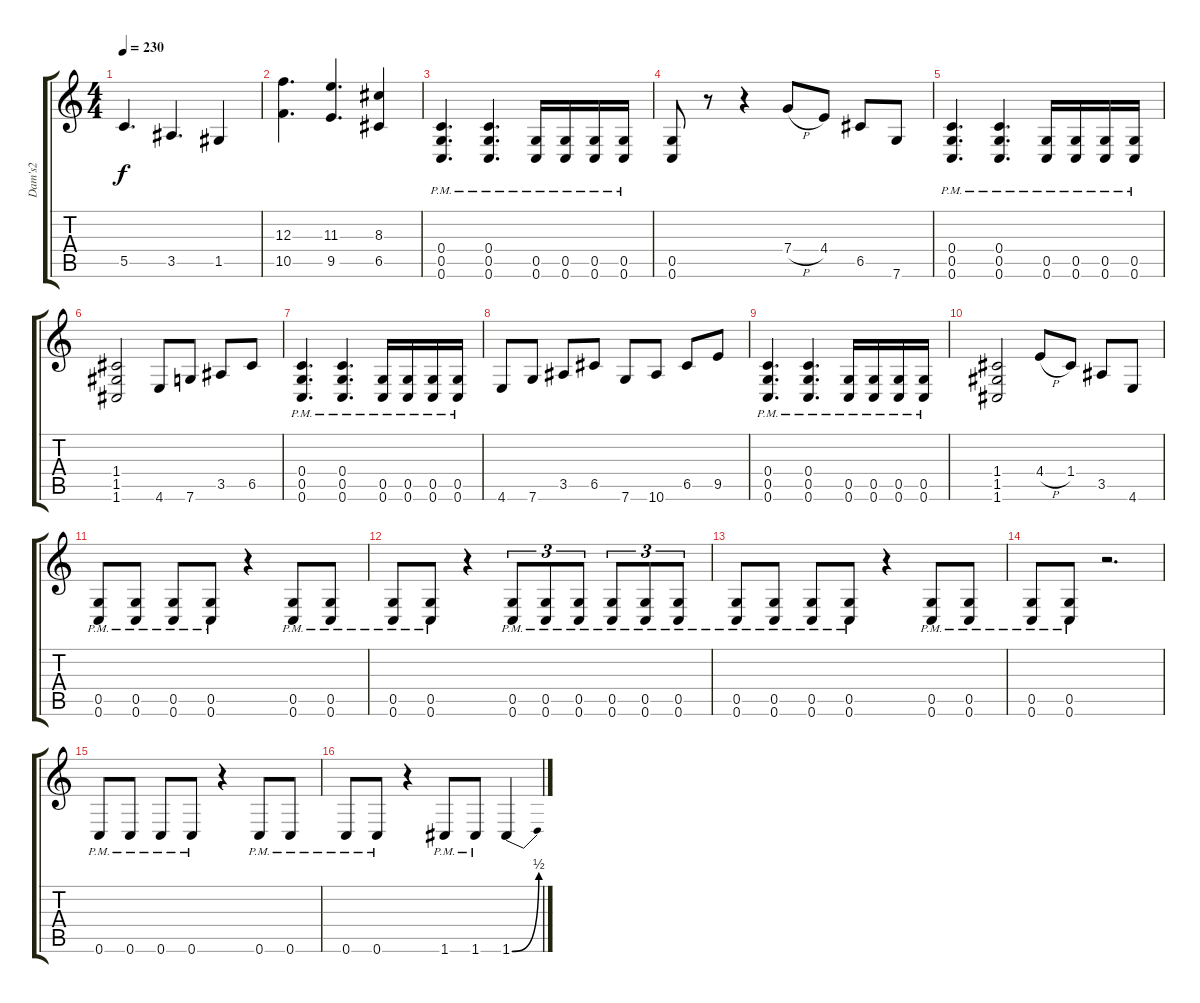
\track ("Dam's2" "Dam's2") {instrument distortionguitar}
\staff {score tabs}
\tuning (D4 A3 F3 C3 G2 C2) {hide}
\ts (4 4)
\tempo 230
\clef g2
\ks c
5.5.4{d dy f} 3.5.4{d} 1.5.4 |
(12.3 10.5).4{d} (11.3 9.5).4{d} (8.3 6.5).4 |
(0.4{pm} 0.5{pm} 0.6{pm}).4{d} (0.4{pm} 0.5{pm} 0.6{pm}).4{d} (0.5{pm} 0.6{pm}).16 (0.5{pm} 0.6{pm}).16 (0.5{pm} 0.6{pm}).16 (0.5{pm} 0.6{pm}).16 |
(0.5 0.6).8 r.8 r.4 7.4{h}.8 4.4.8 6.5.8 7.6.8 |
(0.4{pm} 0.5{pm} 0.6{pm}).4{d} (0.4{pm} 0.5{pm} 0.6{pm}).4{d} (0.5{pm} 0.6{pm}).16 (0.5{pm} 0.6{pm}).16 (0.5{pm} 0.6{pm}).16 (0.5{pm} 0.6{pm}).16 |
(1.4 1.5 1.6).2 4.6.8 7.6.8 3.5.8 6.5.8 |
(0.4{pm} 0.5{pm} 0.6{pm}).4{d} (0.4{pm} 0.5{pm} 0.6{pm}).4{d} (0.5{pm} 0.6{pm}).16 (0.5{pm} 0.6{pm}).16 (0.5{pm} 0.6{pm}).16 (0.5{pm} 0.6{pm}).16 |
4.6.8 7.6.8 3.5.8 6.5.8 7.6.8 10.6.8 6.5.8 9.5.8 |
(0.4{pm} 0.5{pm} 0.6{pm}).4{d} (0.4{pm} 0.5{pm} 0.6{pm}).4{d} (0.5{pm} 0.6{pm}).16 (0.5{pm} 0.6{pm}).16 (0.5{pm} 0.6{pm}).16 (0.5{pm} 0.6{pm}).16 |
(1.4 1.5 1.6).2 4.4{h}.8 1.4.8 3.5.8 4.6.8 |
(0.5{pm} 0.6{pm}).8 (0.5{pm} 0.6{pm}).8 (0.5{pm} 0.6{pm}).8 (0.5{pm} 0.6{pm}).8 r.4 (0.5{pm} 0.6{pm}).8 (0.5{pm} 0.6{pm}).8 |
(0.5{pm} 0.6{pm}).8 (0.5{pm} 0.6{pm}).8 r.4 (0.5{pm} 0.6{pm}).8{tu (3 2)} (0.5{pm} 0.6{pm}).8{tu (3 2)} (0.5{pm} 0.6{pm}).8{tu (3 2)} (0.5{pm} 0.6{pm}).8{tu (3 2)} (0.5{pm} 0.6{pm}).8{tu (3 2)} (0.5{pm} 0.6{pm}).8{tu (3 2)} |
(0.5{pm} 0.6{pm}).8 (0.5{pm} 0.6{pm}).8 (0.5{pm} 0.6{pm}).8 (0.5{pm} 0.6{pm}).8 r.4 (0.5{pm} 0.6{pm}).8 (0.5{pm} 0.6{pm}).8 |
(0.5{pm} 0.6{pm}).8 (0.5{pm} 0.6{pm}).8 r.2{d} |
0.6{pm}.8 0.6{pm}.8 0.6{pm}.8 0.6{pm}.8 r.4 0.6{pm}.8 0.6{pm}.8 |
0.6{pm}.8 0.6{pm}.8 r.4 1.6{pm}.8 1.6{pm}.8 1.6{be (bend 0 0 60 2)}.4
